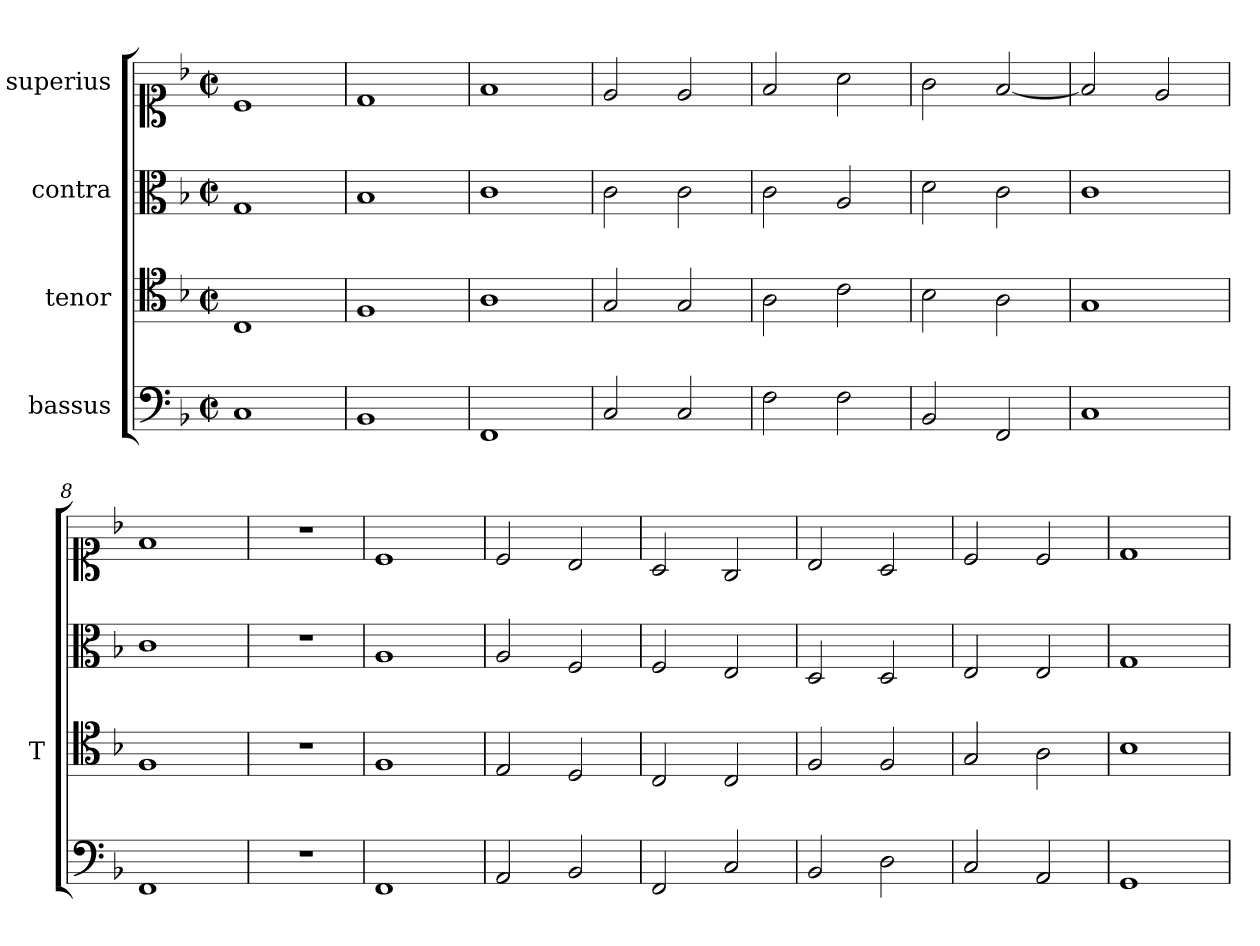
**kern	**kern	**kern	**kern
*part4	*part3	*part2	*part1
*staff4	*staff3	*staff2	*staff1
*I"bassus	*I"tenor	*I"contra	*I"superius
*	*I'T	*	*
*clefF4	*clefC4	*clefC3	*clefC1
*k[b-]	*k[b-]	*k[b-]	*k[b-]
*M2/2	*M2/2	*M2/2	*M2/2
*met(c|)	*met(c|)	*met(c|)	*met(c|)
=1	=1	=1	=1
1C	1C	1G	1c
=2	=2	=2	=2
1BB-	1F	1B-	1d
=3	=3	=3	=3
1FF	1A	1c	1f
=4	=4	=4	=4
2C	2G	2c	2e
2C	2G	2c	2e
=5	=5	=5	=5
2F	2A	2c	2f
2F	2c	2A	2a
=6	=6	=6	=6
2BB-	2B-	2d	2g
2FF	2A	2c	[2f
=7	=7	=7	=7
1C	1G	1c	2f]
.	.	.	2e
=8	=8	=8	=8
1FF	1F	1c	1f
=9	=9	=9	=9
1r	1r	1r	1r
=10	=10	=10	=10
1FF	1F	1A	1c
=11	=11	=11	=11
2AA	2E	2A	2c
2BB-	2D	2F	2B-
=12	=12	=12	=12
2FF	2C	2F	2A
2C	2C	2E	2G
=13	=13	=13	=13
2BB-	2F	2D	2B-
2D	2F	2D	2A
=14	=14	=14	=14
2C	2G	2E	2c
2AA	2A	2E	2c
=15	=15	=15	=15
1GG	1B-	1G	1d
=	=	=	=
*-	*-	*-	*-
